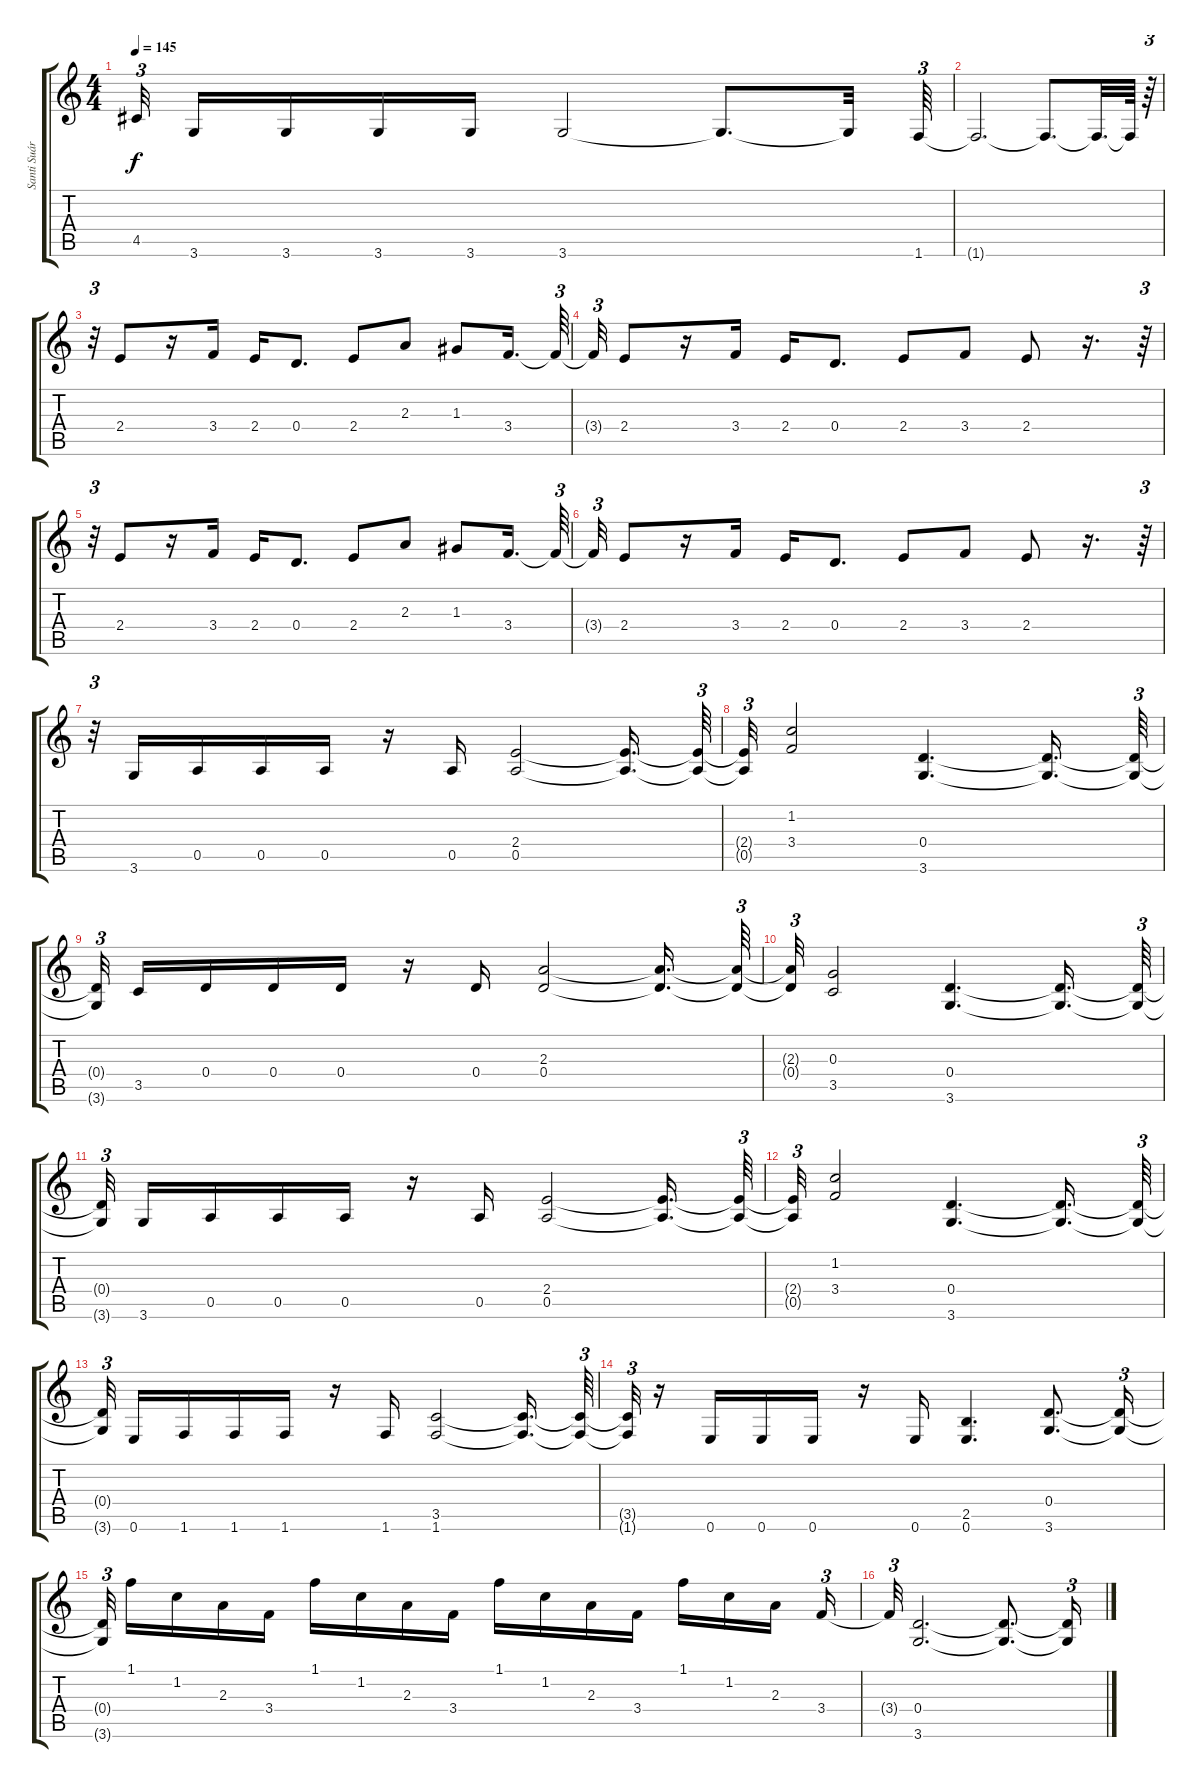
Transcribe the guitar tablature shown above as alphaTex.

\track ("Santi Suárez" "Santi Suár") {instrument overdrivenguitar}
\staff {score tabs}
\tuning (E4 B3 G3 D3 A2 E2) {hide}
\ts (4 4)
\tempo 145
\clef g2
\ks c
4.5{t}.32{tu (3 2) dy f beam splitsecondary} 3.6.16 3.6.16 3.6.16 3.6.16 3.6.2 3.6{t}.8{d} 3.6{t}.32 1.6.64{tu (3 2)} |
1.6{t}.2{d} 1.6{t}.8{d} 1.6{t}.32{d} 1.6{t}.64 r.64{tu (3 2)} |
r.32{tu (3 2)} 2.4.8 r.16 3.4.16 2.4.16 0.4.8{d} 2.4.8 2.3.8 1.3.8 3.4.16{d} 3.4{t}.64{tu (3 2)} |
3.4{t}.32{tu (3 2)} 2.4.8 r.16 3.4.16 2.4.16 0.4.8{d} 2.4.8 3.4.8 2.4.8 r.16{d} r.64{tu (3 2)} |
r.32{tu (3 2)} 2.4.8 r.16 3.4.16 2.4.16 0.4.8{d} 2.4.8 2.3.8 1.3.8 3.4.16{d} 3.4{t}.64{tu (3 2)} |
3.4{t}.32{tu (3 2)} 2.4.8 r.16 3.4.16 2.4.16 0.4.8{d} 2.4.8 3.4.8 2.4.8 r.16{d} r.64{tu (3 2)} |
r.32{tu (3 2)} 3.6.16 0.5.16 0.5.16 0.5.16 r.16 0.5.16 (2.4 0.5).2 (2.4{t} 0.5{t}).16{d} (2.4{t} 0.5{t}).64{tu (3 2)} |
(2.4{t} 0.5{t}).32{tu (3 2)} (1.2 3.4).2 (0.4 3.6).4{d} (0.4{t} 3.6{t}).16{d} (0.4{t} 3.6{t}).64{tu (3 2)} |
(0.4{t} 3.6{t}).32{tu (3 2) beam splitsecondary} 3.5.16 0.4.16 0.4.16 0.4.16 r.16 0.4.16 (2.3 0.4).2 (2.3{t} 0.4{t}).16{d} (2.3{t} 0.4{t}).64{tu (3 2)} |
(2.3{t} 0.4{t}).32{tu (3 2)} (0.3 3.5).2 (0.4 3.6).4{d} (0.4{t} 3.6{t}).16{d} (0.4{t} 3.6{t}).64{tu (3 2)} |
(0.4{t} 3.6{t}).32{tu (3 2) beam splitsecondary} 3.6.16 0.5.16 0.5.16 0.5.16 r.16 0.5.16 (2.4 0.5).2 (2.4{t} 0.5{t}).16{d} (2.4{t} 0.5{t}).64{tu (3 2)} |
(2.4{t} 0.5{t}).32{tu (3 2)} (1.2 3.4).2 (0.4 3.6).4{d} (0.4{t} 3.6{t}).16{d} (0.4{t} 3.6{t}).64{tu (3 2)} |
(0.4{t} 3.6{t}).32{tu (3 2) beam splitsecondary} 0.6.16 1.6.16 1.6.16 1.6.16 r.16 1.6.16 (3.5 1.6).2 (3.5{t} 1.6{t}).16{d} (3.5{t} 1.6{t}).64{tu (3 2)} |
(3.5{t} 1.6{t}).32{tu (3 2)} r.16 0.6.16 0.6.16 0.6.16 r.16 0.6.16 (2.5 0.6).4{d} (0.4 3.6).8{d} (0.4{t} 3.6{t}).16{tu (3 2)} |
(0.4{t} 3.6{t}).32{tu (3 2) beam splitsecondary} 1.1.16 1.2.16 2.3.16 3.4.16 1.1.16 1.2.16 2.3.16 3.4.16 1.1.16 1.2.16 2.3.16 3.4.16 1.1.16 1.2.16 2.3.16{beam splitsecondary} 3.4.16{tu (3 2)} |
3.4{t}.32{tu (3 2)} (0.4 3.6).2{d} (0.4{t} 3.6{t}).8{d} (0.4{t} 3.6{t}).16{tu (3 2)}
